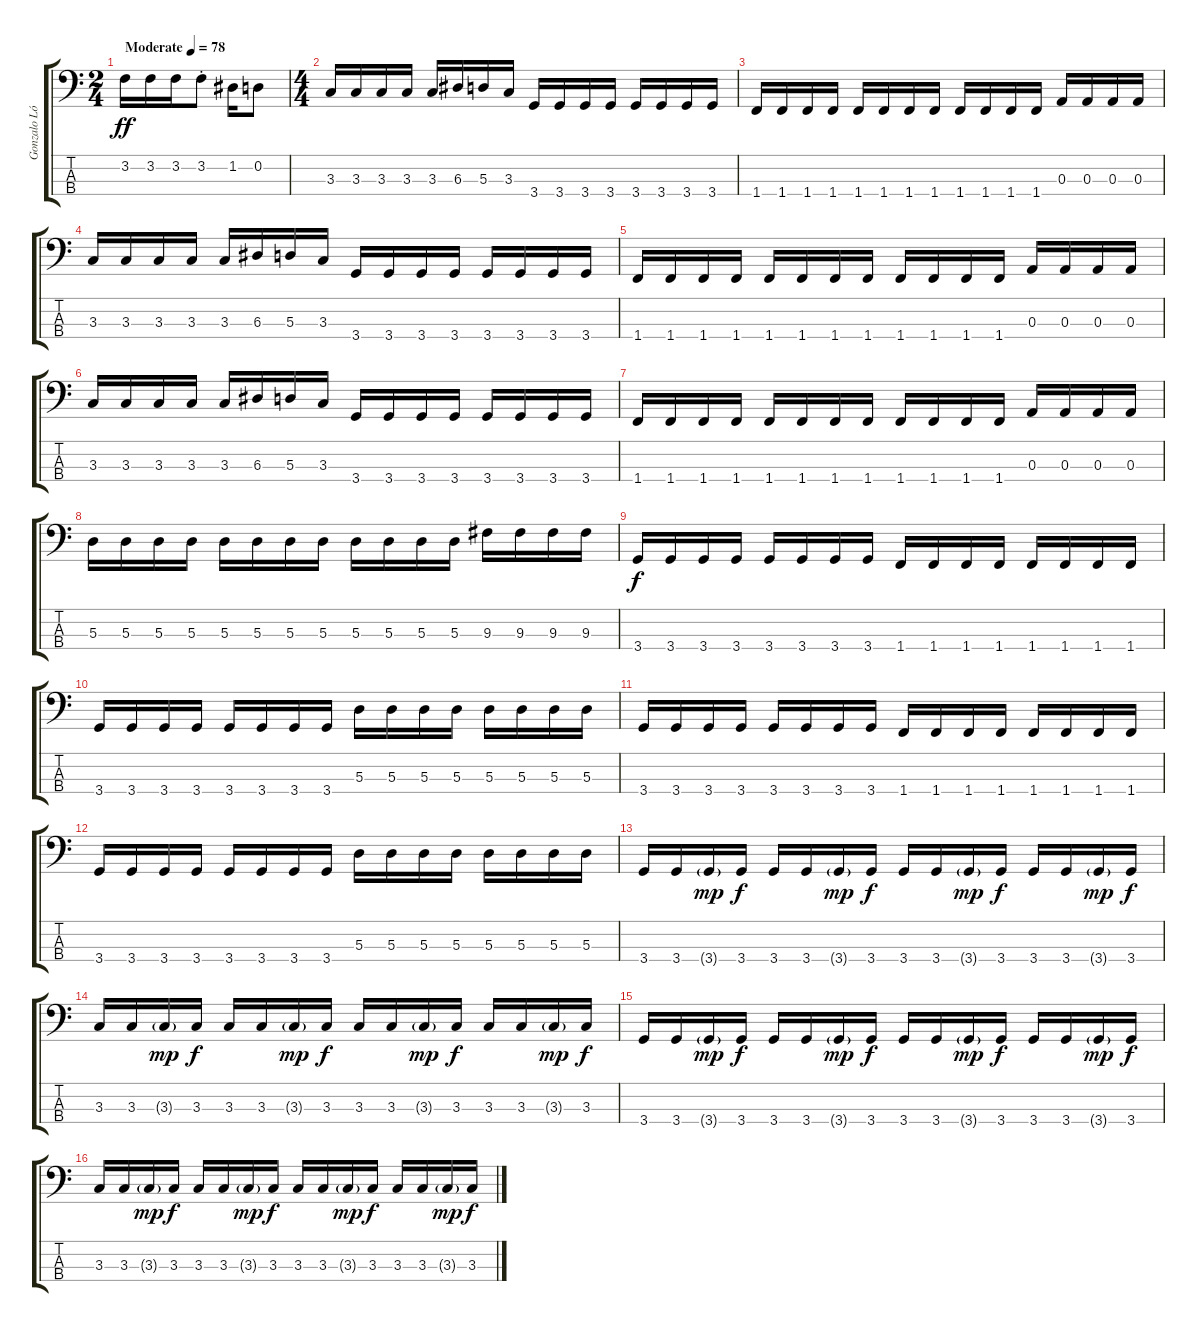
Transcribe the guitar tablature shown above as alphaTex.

\track ("Gonzalo López" "Gonzalo Ló") {instrument electricbasspick}
\staff {score tabs}
\tuning (G2 D2 A1 E1) {hide}
\ts (2 4)
\tempo (78 "Moderate")
\clef f4
\ks c
3.2.16{dy ff instrument electricbasspick} 3.2.16 3.2.16 3.2{st}.8 1.2.16 0.2.8 |
\ts (4 4)
3.3.16 3.3.16 3.3.16 3.3.16 3.3.16 6.3.16 5.3.16 3.3.16 3.4.16 3.4.16 3.4.16 3.4.16 3.4.16 3.4.16 3.4.16 3.4.16 |
1.4.16 1.4.16 1.4.16 1.4.16 1.4.16 1.4.16 1.4.16 1.4.16 1.4.16 1.4.16 1.4.16 1.4.16 0.3.16 0.3.16 0.3.16 0.3.16 |
3.3.16 3.3.16 3.3.16 3.3.16 3.3.16 6.3.16 5.3.16 3.3.16 3.4.16 3.4.16 3.4.16 3.4.16 3.4.16 3.4.16 3.4.16 3.4.16 |
1.4.16 1.4.16 1.4.16 1.4.16 1.4.16 1.4.16 1.4.16 1.4.16 1.4.16 1.4.16 1.4.16 1.4.16 0.3.16 0.3.16 0.3.16 0.3.16 |
3.3.16 3.3.16 3.3.16 3.3.16 3.3.16 6.3.16 5.3.16 3.3.16 3.4.16 3.4.16 3.4.16 3.4.16 3.4.16 3.4.16 3.4.16 3.4.16 |
1.4.16 1.4.16 1.4.16 1.4.16 1.4.16 1.4.16 1.4.16 1.4.16 1.4.16 1.4.16 1.4.16 1.4.16 0.3.16 0.3.16 0.3.16 0.3.16 |
5.3.16 5.3.16 5.3.16 5.3.16 5.3.16 5.3.16 5.3.16 5.3.16 5.3.16 5.3.16 5.3.16 5.3.16 9.3.16 9.3.16 9.3.16 9.3.16 |
3.4.16{dy f balance 5} 3.4.16 3.4.16 3.4.16 3.4.16 3.4.16 3.4.16 3.4.16 1.4.16 1.4.16 1.4.16 1.4.16 1.4.16 1.4.16 1.4.16 1.4.16 |
3.4.16{balance 11} 3.4.16 3.4.16 3.4.16 3.4.16 3.4.16 3.4.16 3.4.16 5.3.16 5.3.16 5.3.16 5.3.16 5.3.16 5.3.16 5.3.16 5.3.16 |
3.4.16{balance 5} 3.4.16 3.4.16 3.4.16 3.4.16 3.4.16 3.4.16 3.4.16 1.4.16 1.4.16 1.4.16 1.4.16 1.4.16 1.4.16 1.4.16 1.4.16 |
3.4.16{balance 11} 3.4.16 3.4.16 3.4.16 3.4.16 3.4.16 3.4.16 3.4.16 5.3.16 5.3.16 5.3.16 5.3.16 5.3.16 5.3.16 5.3.16 5.3.16 |
3.4.16 3.4.16 3.4{g}.16{dy mp} 3.4.16{dy f} 3.4.16 3.4.16 3.4{g}.16{dy mp} 3.4.16{dy f} 3.4.16 3.4.16 3.4{g}.16{dy mp} 3.4.16{dy f} 3.4.16 3.4.16 3.4{g}.16{dy mp} 3.4.16{dy f} |
3.3.16 3.3.16 3.3{g}.16{dy mp} 3.3.16{dy f} 3.3.16 3.3.16 3.3{g}.16{dy mp} 3.3.16{dy f} 3.3.16 3.3.16 3.3{g}.16{dy mp} 3.3.16{dy f} 3.3.16 3.3.16 3.3{g}.16{dy mp} 3.3.16{dy f} |
3.4.16 3.4.16 3.4{g}.16{dy mp} 3.4.16{dy f} 3.4.16 3.4.16 3.4{g}.16{dy mp} 3.4.16{dy f} 3.4.16 3.4.16 3.4{g}.16{dy mp} 3.4.16{dy f} 3.4.16 3.4.16 3.4{g}.16{dy mp} 3.4.16{dy f} |
3.3.16 3.3.16 3.3{g}.16{dy mp} 3.3.16{dy f} 3.3.16 3.3.16 3.3{g}.16{dy mp} 3.3.16{dy f} 3.3.16 3.3.16 3.3{g}.16{dy mp} 3.3.16{dy f} 3.3.16 3.3.16 3.3{g}.16{dy mp} 3.3.16{dy f}
